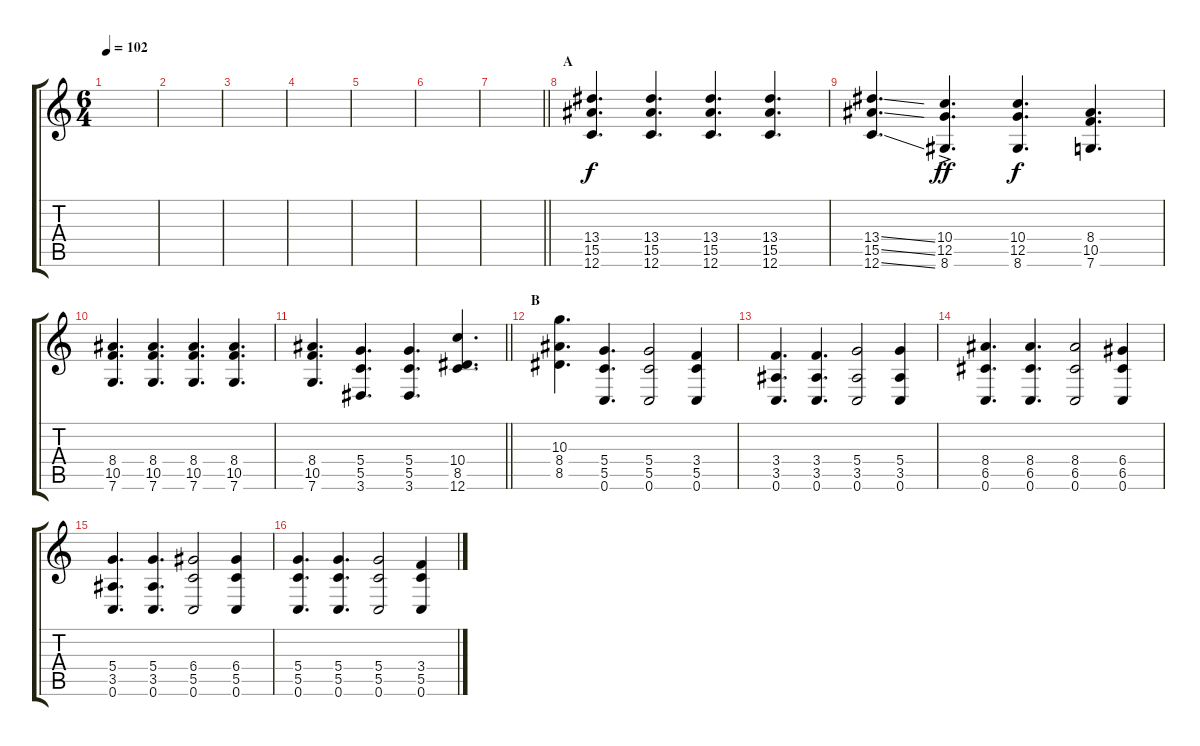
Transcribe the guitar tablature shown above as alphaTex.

\track "" {instrument overdrivenguitar}
\staff {score tabs}
\tuning (G4 E4 A3 D3 G2 C2) {hide}
\ts (6 4)
\tempo 102
\clef g2
\ks c
|
|
|
|
|
|
\barLineRight lightlight
|
\section ("" "A")
(13.4 15.5 12.6).4{d} (13.4 15.5 12.6).4{d} (13.4 15.5 12.6).4{d} (13.4 15.5 12.6).4{d} |
(13.4{ss} 15.5{ss} 12.6{ss}).4{d} (10.4{ac} 12.5{ac} 8.6{ac}).4{d dy ff} (10.4 12.5 8.6).4{d dy f} (8.4 10.5 7.6).4{d} |
(8.4 10.5 7.6).4{d} (8.4 10.5 7.6).4{d} (8.4 10.5 7.6).4{d} (8.4 10.5 7.6).4{d} |
\barLineRight lightlight
(8.4 10.5 7.6).4{d} (5.4 5.5 3.6).4{d} (5.4 5.5 3.6).4{d} (10.4 8.5 12.6).4{d} |
\section ("" "B")
(10.3 8.4 8.5).4{d} (5.4 5.5 0.6).4{d} (5.4 5.5 0.6).2 (3.4 5.5 0.6).4 |
(3.4 3.5 0.6).4{d} (3.4 3.5 0.6).4{d} (5.4 3.5 0.6).2 (5.4 3.5 0.6).4 |
(8.4 6.5 0.6).4{d} (8.4 6.5 0.6).4{d} (8.4 6.5 0.6).2 (6.4 6.5 0.6).4 |
(5.4 3.5 0.6).4{d} (5.4 3.5 0.6).4{d} (6.4 5.5 0.6).2 (6.4 5.5 0.6).4 |
(5.4 5.5 0.6).4{d} (5.4 5.5 0.6).4{d} (5.4 5.5 0.6).2 (3.4 5.5 0.6).4
